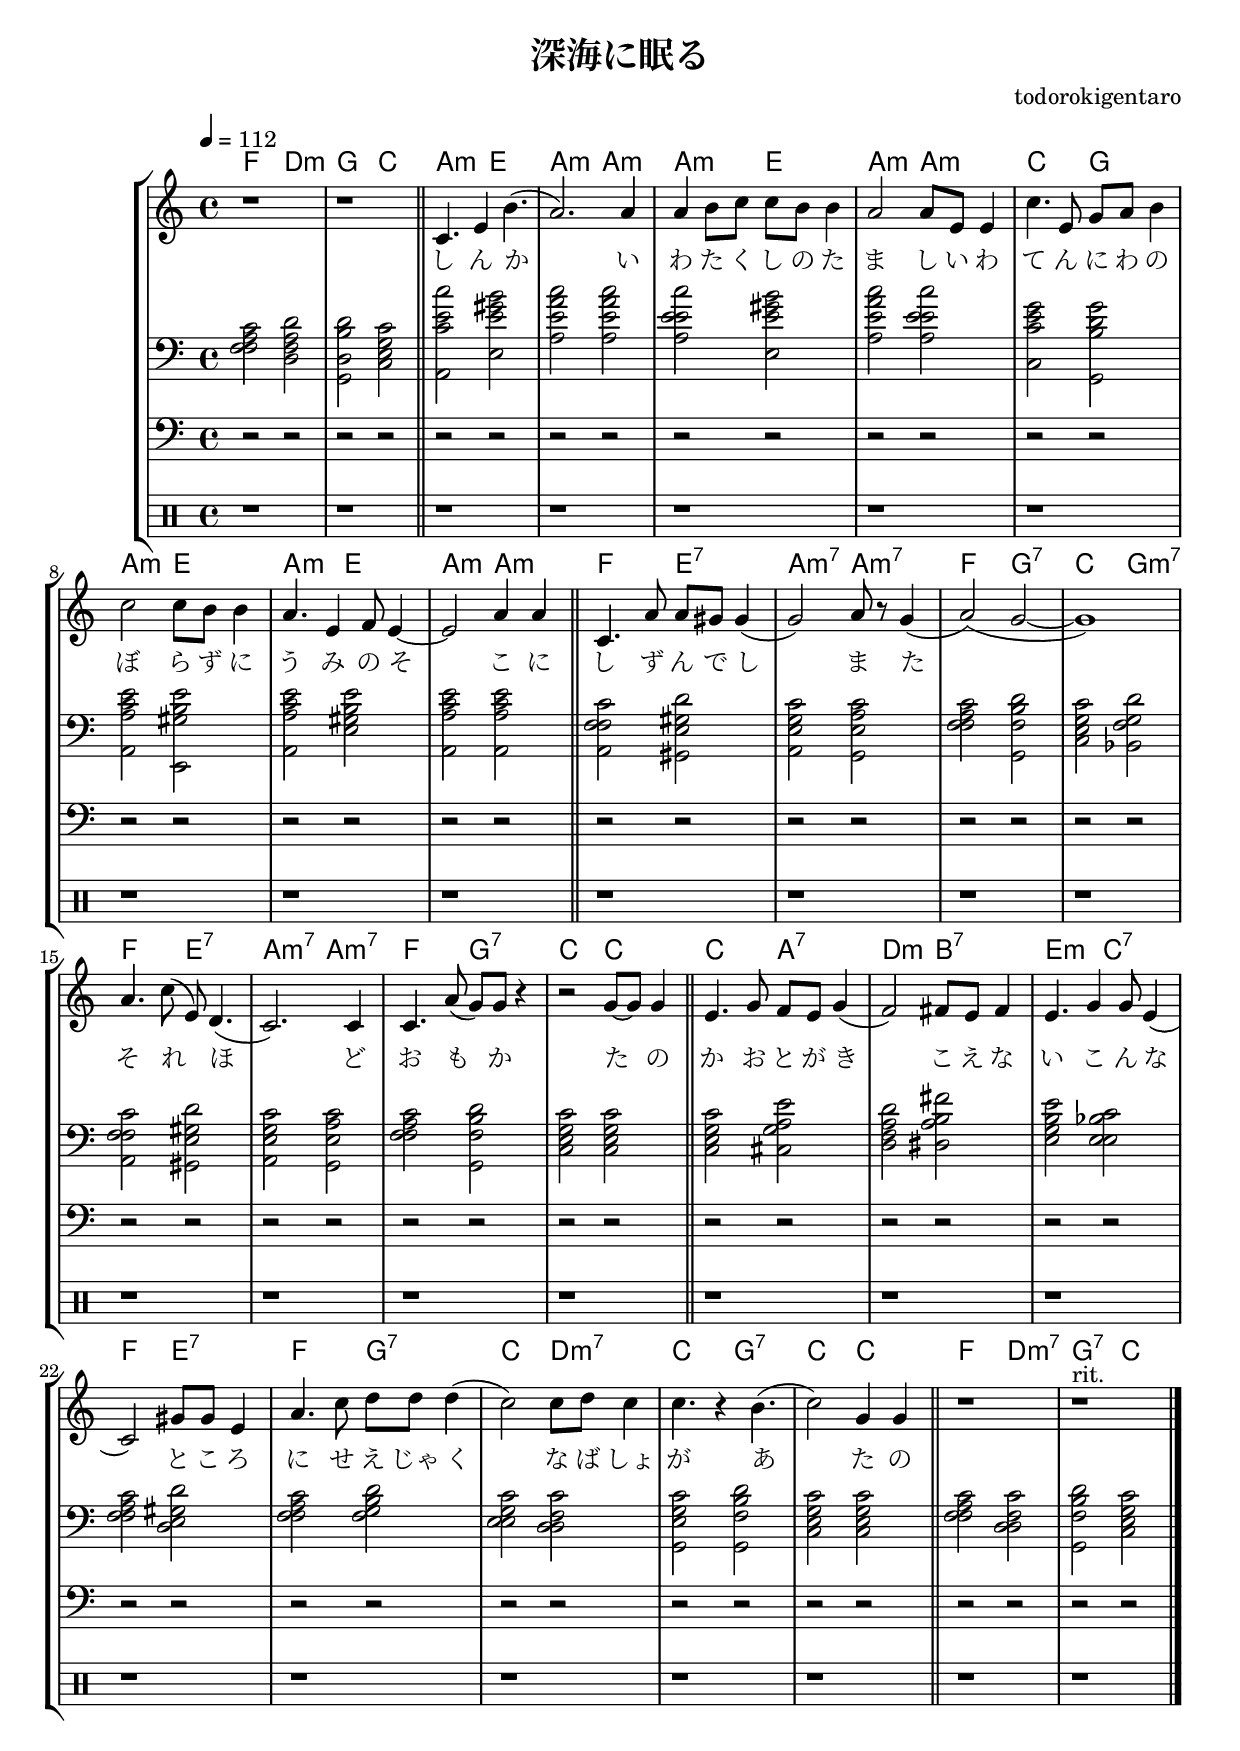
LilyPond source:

\version "2.12.1"

\header {
	title = \markup {深海に眠る}
	composer = \markup \center-column {todorokigentaro}
}

harmony = \chordmode {
	f2 d:m g c 

	a:m e a:m a:m a:m e a:m a:m c g a:m e a:m e a:m a:m 

	f e:7 a:min7 a:min7 f g:7 c g:min7 f e:7 a:min7 a:min7 f g:7 c c 

	c a:7 d:m b:7 e:m c:7 f e:7 f g:7 c d:min7 c g:7 c c 

	f d:min7 g:7 c 
}

melody = {
	\key c \major
	\tempo 4 = 112
	r1 | r1   
	\set Staff.midiInstrument = #"fss0.35"
	 c'4.  e'4  b'4. 
	(a'2.)  a'4 
	a'4  b'8  c''8  c''8  b'8  b'4 
	a'2  a'8  e'8  e'4 
	c''4.  e'8  g'8  a'8  b'4 
	c''2  c''8  b'8  b'4 
	a'4.  e'4  f'8  e'4~ 
	e'2  a'4  a'4
	\set Staff.midiInstrument = #"fss0.35"
	 c'4.  a'8  a'8  gis'8  gis'4 
	(g'2)  a'8  r8  g'4 
	(a'2)  (g'2~ 
	g'1) 
	 a'4.  c''8  (e'8)  d'4. 
	(c'2.)  c'4 
	c'4.  a'8  (g'8)  g'8  r4~ 
	r2  g'8  g'8  g'4
	\set Staff.midiInstrument = #"fss0.35"
	 e'4.  g'8  f'8  e'8  g'4 
	(f'2)  fis'8  e'8  fis'4 
	e'4.  g'4  g'8  e'4 
	(c'2)  gis'8  gis'8  e'4 
	a'4.  c''8  d''8  d''8  d''4 
	(c''2)  c''8  d''8  c''4 
	c''4.  r4  b'4. 
	(c''2)  g'4  g'4
	r1 | r1^"rit." \bar "|."
}

words = \lyricmode {
	
	し  ん  か  い  わ  た  く  し  の  た  ま  し  い  わ  て  ん  に  わ  の  ぼ  ら  ず  に  う  み  の  そ  こ  に  
	し  ず  ん  で  し  ま  た  そ  れ  ほ  ど  お  も  か  た  の  か  
	お  と  が  き  こ  え  な  い  こ  ん  な  と  こ  ろ  に  せ  え  じゃ  く  な  ば  しょ  が  あ  た  の  か  
	
}

tempochange = {
	\tempo 4 = 112
	r1 | r1 \bar "||"
	\tempo 4 = 112
	r1 | r1 | r1 | r1 | r1 | r1 | r1 | r1 \bar "||"
	\tempo 4 = 112
	r1 | r1 | r1 | r1 | r1 | r1 | r1 | r1 \bar "||"
	\tempo 4 = 112
	r1 | r1 | r1 | r1 | r1 | r1 | r1 | r1 \bar "||"
	\tempo 4 = 112
	r1 | \tempo 4 = 84 r2 \tempo 4 = 74 r2 \bar "|."
}

mainacc = {
	\clef bass
	\set Staff.midiInstrument = #"Pizzicato Strings"
	\key c \major
	\tempo 4 = 112
	<f f a c'>2
	<d f a d'>2
	<g, d b d'>2
	<c e g c'>2
	\bar "||"

	\set Staff.midiInstrument = #"Pizzicato Strings"
	<a, e' c' c''>2
	<e e' gis' b'>2
	<a e' a' c''>2
	<a e' a' c''>2
	<a e' e' c''>2
	<e e' gis' b'>2
	<a e' a' c''>2
	<a e' e' c''>2
	<c c' e' g'>2
	<g, b d' g'>2
	<a, a c' e'>2
	<e, gis b e'>2
	<a, a c' e'>2
	<e gis b e'>2
	<a, a c' e'>2
	<a, a c' e'>2
	\bar "||"

	\set Staff.midiInstrument = #"Pizzicato Strings"
	<a, f f c'>2
	<gis, e gis d'>2
	<a, e g c'>2
	<g, e a c'>2
	<f f a c'>2
	<g, f b d'>2
	<c e g c'>2
	<bes, f g d'>2
	<a, f f c'>2
	<gis, e gis d'>2
	<a, e g c'>2
	<g, e a c'>2
	<f f a c'>2
	<g, f b d'>2
	<c e g c'>2
	<c e g c'>2
	\bar "||"

	\set Staff.midiInstrument = #"Pizzicato Strings"
	<c e g c'>2
	<cis g a e'>2
	<d f a d'>2
	<dis a b fis'>2
	<e g b e'>2
	<e e bes c'>2
	<f f a c'>2
	<e d gis d'>2
	<f f a c'>2
	<f g b d'>2
	<e e g c'>2
	<d d f c'>2
	<g, e g c'>2
	<g, f b d'>2
	<c e g c'>2
	<c e g c'>2
	\bar "||"

	\set Staff.midiInstrument = #"Pizzicato Strings"
	<f f a c'>2
	<d d f c'>2
	<g, f b d'>2
	<c e g c'>2
	\bar "|."
}

subacc = {
	\clef bass
	\set Staff.midiInstrument = #"Voice Oohs"
	\key c \major
	\tempo 4 = 112
	r2
	r2
	r2
	r2
	\bar "||"

	\set Staff.midiInstrument = #"Voice Oohs"
	r2
	r2
	r2
	r2
	r2
	r2
	r2
	r2
	r2
	r2
	r2
	r2
	r2
	r2
	r2
	r2
	\bar "||"

	\set Staff.midiInstrument = #"Voice Oohs"
	r2
	r2
	r2
	r2
	r2
	r2
	r2
	r2
	r2
	r2
	r2
	r2
	r2
	r2
	r2
	r2
	\bar "||"

	\set Staff.midiInstrument = #"Voice Oohs"
	r2
	r2
	r2
	r2
	r2
	r2
	r2
	r2
	r2
	r2
	r2
	r2
	r2
	r2
	r2
	r2
	\bar "||"

	\set Staff.midiInstrument = #"Voice Oohs"
	r2
	r2
	r2
	r2
	\bar "|."
}

percA = {
	\drummode {
	r1 |r1 \bar "||"
	r1 |r1 |r1 |r1 |r1 |r1 |r1 |r1 \bar "||"
	r1 |r1 |r1 |r1 |r1 |r1 |r1 |r1 \bar "||"
	r1 |r1 |r1 |r1 |r1 |r1 |r1 |r1 \bar "||"
	r1 |r1 \bar "|."
	}
}

percB = {
	\drummode {
	r1 |r1 \bar "||"
	r1 |r1 |r1 |r1 |r1 |r1 |r1 |r1 \bar "||"
	r1 |r1 |r1 |r1 |r1 |r1 |r1 |r1 \bar "||"
	r1 |r1 |r1 |r1 |r1 |r1 |r1 |r1 \bar "||"
	r1 |r1 \bar "|."
	}
}

percC = {
	\drummode {
	r1 |r1 \bar "||"
	r1 |r1 |r1 |r1 |r1 |r1 |r1 |r1 \bar "||"
	r1 |r1 |r1 |r1 |r1 |r1 |r1 |r1 \bar "||"
	r1 |r1 |r1 |r1 |r1 |r1 |r1 |r1 \bar "||"
	r1 |r1 \bar "|."
	}
}

percD = {
	\drummode {
	r1 |r1 \bar "||"
	r1 |r1 |r1 |r1 |r1 |r1 |r1 |r1 \bar "||"
	r1 |r1 |r1 |r1 |r1 |r1 |r1 |r1 \bar "||"
	r1 |r1 |r1 |r1 |r1 |r1 |r1 |r1 \bar "||"
	r1 |r1 \bar "|."
	}
}

percE = {
	\drummode {
	r1 |r1 \bar "||"
	r1 |r1 |r1 |r1 |r1 |r1 |r1 |r1 \bar "||"
	r1 |r1 |r1 |r1 |r1 |r1 |r1 |r1 \bar "||"
	r1 |r1 |r1 |r1 |r1 |r1 |r1 |r1 \bar "||"
	r1 |r1 \bar "|."
	}
}

\score {
	<<
		\new StaffGroup <<
			\new ChordNames {\harmony}
			\new Voice = "melody" {\melody}
			\new Lyrics \lyricsto "melody" \words
			\new Staff = "mainacc" {\mainacc}
			\new Staff = "subacc" {\subacc}
			\new DrumStaff <<
				\new DrumVoice {\percA}
				\new DrumVoice {\percB}
				\new DrumVoice {\percC}
				\new DrumVoice {\percD}
				\new DrumVoice {\percE}
			>>
		>>
	>>
	\layout { }
}
